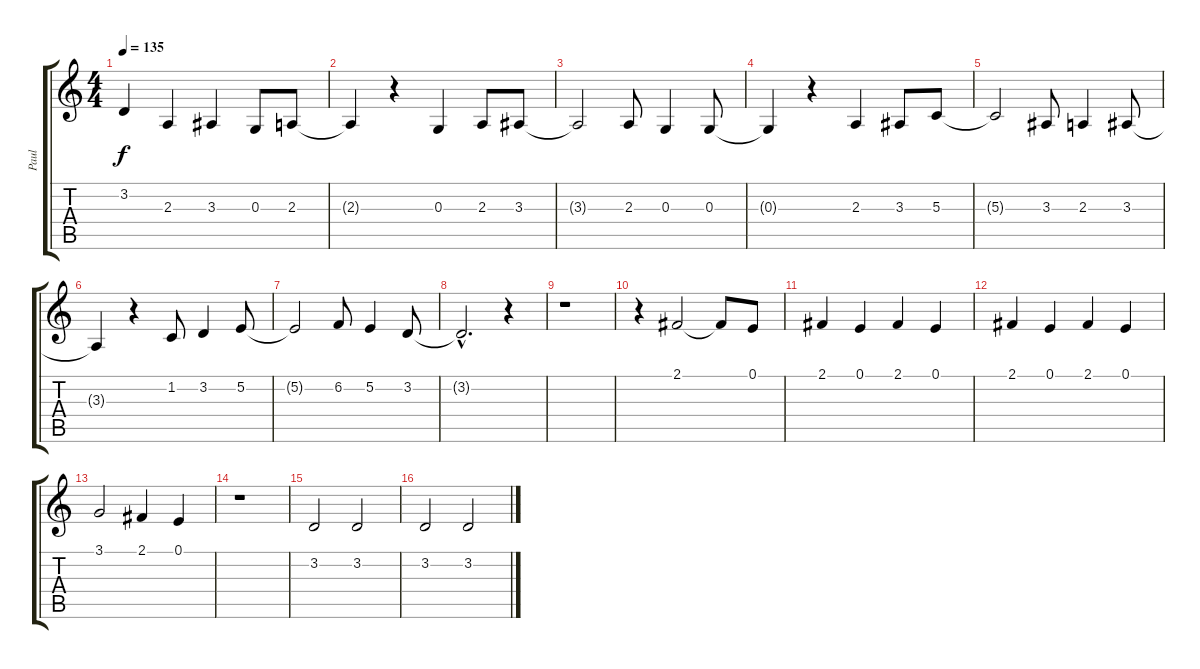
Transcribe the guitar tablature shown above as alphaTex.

\track ("Paul" "Paul") {instrument clarinet}
\staff {score tabs}
\tuning (E4 B3 G3 D3 A2 E2) {hide}
\ts (4 4)
\tempo 135
\clef g2
\ks c
3.2{t}.4{dy f} 2.3.4 3.3.4 0.3.8 2.3.8 |
2.3{t}.4 r.4 0.3.4 2.3.8 3.3.8 |
3.3{t}.2 2.3.8 0.3.4 0.3.8 |
0.3{t}.4 r.4 2.3.4 3.3.8 5.3.8 |
5.3{t}.2 3.3.8 2.3.4 3.3.8 |
3.3{t}.4 r.4 1.2.8 3.2.4 5.2.8 |
5.2{t}.2 6.2.8 5.2.4 3.2.8 |
3.2{hac t}.2{d} r.4 |
r.1 |
r.4 2.1.2 2.1{t}.8 0.1.8 |
2.1.4 0.1.4 2.1.4 0.1.4 |
2.1.4 0.1.4 2.1.4 0.1.4 |
3.1.2 2.1.4 0.1.4 |
r.1 |
3.2.2 3.2.2 |
3.2.2 3.2.2
